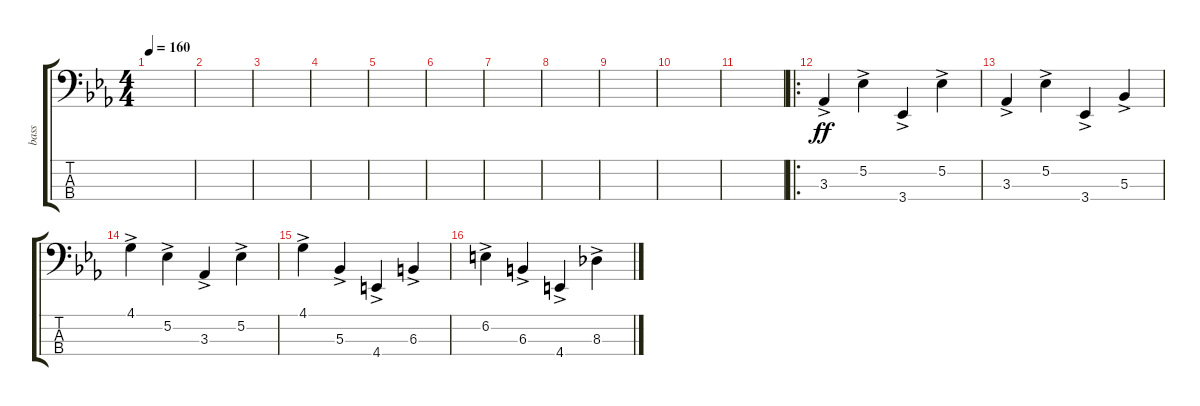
\track ("bass" "bass") {instrument electricbassfinger}
\staff {score tabs}
\tuning (Eb2 Bb1 F1 C1) {hide}
\ts (4 4)
\tempo 160
\clef f4
\ks cminor
|
|
|
|
|
|
|
|
|
|
|
\ro
3.3{ac}.4{dy ff} 5.2{ac}.4 3.4{ac}.4 5.2{ac}.4 |
3.3{ac}.4 5.2{ac}.4 3.4{ac}.4 5.3{ac}.4 |
4.1{ac}.4 5.2{ac}.4 3.3{ac}.4 5.2{ac}.4 |
4.1{ac}.4 5.3{ac}.4 4.4{ac}.4 6.3{ac}.4 |
6.2{ac}.4 6.3{ac}.4 4.4{ac}.4 8.3{ac}.4
